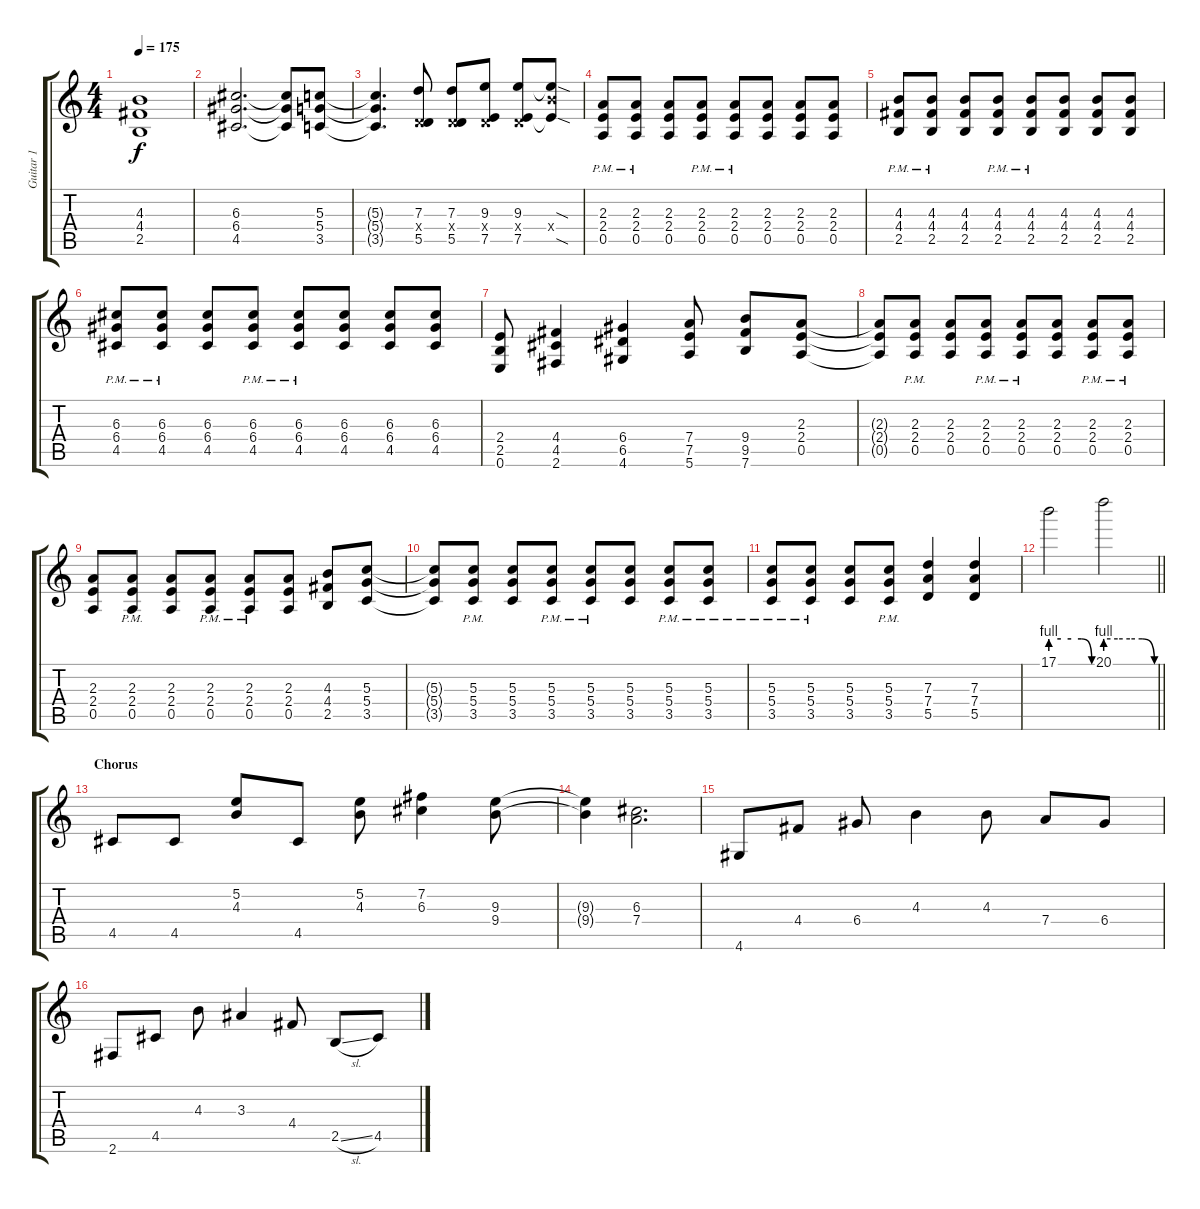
\track ("Guitar 1" "Guitar 1") {instrument distortionguitar}
\staff {score tabs}
\tuning (E4 B3 G3 D3 A2 E2) {hide}
\ts (4 4)
\tempo 175
\clef g2
\ks c
(4.3 4.4 2.5).1{dy f} |
(6.3 6.4 4.5).2{d} (6.3{t} 6.4{t} 4.5{t}).8 (5.3 5.4 3.5).8 |
(5.3{t} 5.4{t} 3.5{t}).4{d} (7.3 0.4{x} 5.5).8 (7.3 0.4{x} 5.5).8 (9.3 0.4{x} 7.5).8 (9.3 0.4{x} 7.5).8 (9.3{sod t} 9.4{x} 7.5{sod t}).8 |
(2.3{pm} 2.4{pm} 0.5{pm}).8 (2.3{pm} 2.4{pm} 0.5{pm}).8 (2.3 2.4 0.5).8 (2.3{pm} 2.4{pm} 0.5{pm}).8 (2.3{pm} 2.4{pm} 0.5{pm}).8 (2.3 2.4 0.5).8 (2.3 2.4 0.5).8 (2.3 2.4 0.5).8 |
(4.3{pm} 4.4{pm} 2.5{pm}).8 (4.3{pm} 4.4{pm} 2.5{pm}).8 (4.3 4.4 2.5).8 (4.3{pm} 4.4{pm} 2.5{pm}).8 (4.3{pm} 4.4{pm} 2.5{pm}).8 (4.3 4.4 2.5).8 (4.3 4.4 2.5).8 (4.3 4.4 2.5).8 |
(6.3{pm} 6.4{pm} 4.5{pm}).8 (6.3{pm} 6.4{pm} 4.5{pm}).8 (6.3 6.4 4.5).8 (6.3{pm} 6.4{pm} 4.5{pm}).8 (6.3{pm} 6.4{pm} 4.5{pm}).8 (6.3 6.4 4.5).8 (6.3 6.4 4.5).8 (6.3 6.4 4.5).8 |
(2.4 2.5 0.6).8 (4.4 4.5 2.6).4 (6.4 6.5 4.6).4 (7.4 7.5 5.6).8 (9.4 9.5 7.6).8 (2.3 2.4 0.5).8 |
(2.3{t} 2.4{t} 0.5{t}).8 (2.3{pm} 2.4{pm} 0.5{pm}).8 (2.3 2.4 0.5).8 (2.3{pm} 2.4{pm} 0.5{pm}).8 (2.3{pm} 2.4{pm} 0.5{pm}).8 (2.3 2.4 0.5).8 (2.3{pm} 2.4{pm} 0.5{pm}).8 (2.3{pm} 2.4{pm} 0.5{pm}).8 |
(2.3 2.4 0.5).8 (2.3{pm} 2.4{pm} 0.5{pm}).8 (2.3 2.4 0.5).8 (2.3{pm} 2.4{pm} 0.5{pm}).8 (2.3{pm} 2.4{pm} 0.5{pm}).8 (2.3 2.4 0.5).8 (4.3 4.4 2.5).8 (5.3 5.4 3.5).8 |
(5.3{t} 5.4{t} 3.5{t}).8 (5.3{pm} 5.4{pm} 3.5{pm}).8 (5.3 5.4 3.5).8 (5.3{pm} 5.4{pm} 3.5{pm}).8 (5.3{pm} 5.4{pm} 3.5{pm}).8 (5.3 5.4 3.5).8 (5.3{pm} 5.4{pm} 3.5{pm}).8 (5.3{pm} 5.4{pm} 3.5{pm}).8 |
(5.3{pm} 5.4{pm} 3.5{pm}).8 (5.3{pm} 5.4{pm} 3.5{pm}).8 (5.3 5.4 3.5).8 (5.3{pm} 5.4{pm} 3.5{pm}).8 (7.3 7.4 5.5).4 (7.3 7.4 5.5).4 |
\barLineRight lightlight
17.1{be (custom 0 4 15 4 30 4 45 4 60 0)}.2 20.1{be (custom 0 4 15 4 30 4 45 4 60 0)}.2 |
\section ("" "Chorus")
4.5.8 4.5.8 (5.2 4.3).8 4.5.8 (5.2 4.3).8 (7.2 6.3).4 (9.3 9.4).8 |
(9.3{t} 9.4{t}).4 (6.3 7.4).2{d} |
4.6.8 4.4.8 6.4.8 4.3.4 4.3.8 7.4.8 6.4.8 |
2.6.8 4.5.8 4.3.8 3.3.4 4.4.8 2.5{sl}.8 4.5.8
